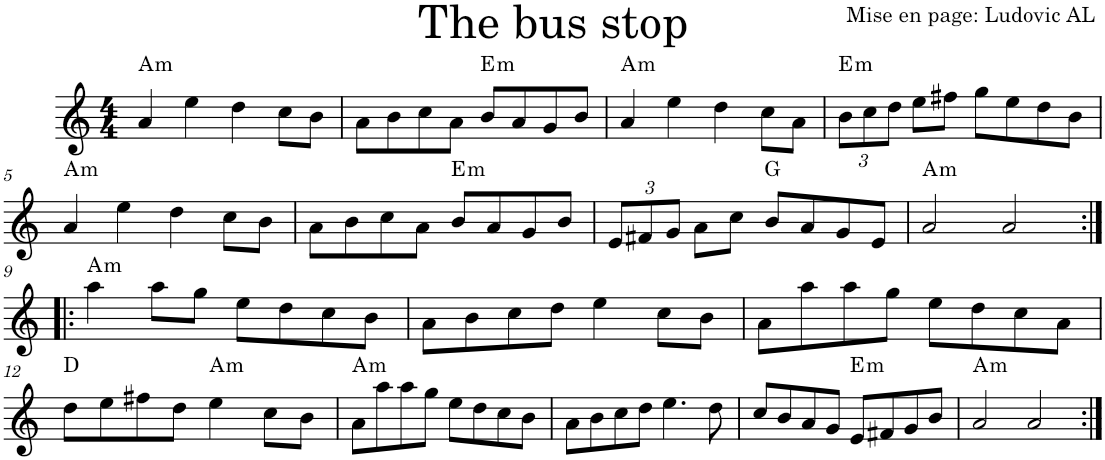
**kern	**harte
*part1	*part1
*staff1	*
*I"Violon	*
*I'Vln.	*
*clefG2	*
*k[]	*
*M4/4	*
=1	=1
!	!LO:H:kt=m
4a/	A:min
4ee\	.
4dd\	.
8cc\L	.
8b\J	.
=2	=2
8a\L	.
8b\	.
8cc\	.
8a\J	.
!	!LO:H:kt=m
8b/L	E:min
8a/	.
8g/	.
8b/J	.
=3	=3
!	!LO:H:kt=m
4a/	A:min
4ee\	.
4dd\	.
8cc\L	.
8a\J	.
=4	=4
*Xbrackettup	*
!	!LO:H:kt=m
12b\L	E:min
12cc\	.
12dd\J	.
8ee\L	.
8ff#X\J	.
8gg\L	.
8ee\	.
8dd\	.
8b\J	.
!!LO:LB:g=z
=5	=5
!	!LO:H:kt=m
4a/	A:min
4ee\	.
4dd\	.
8cc\L	.
8b\J	.
=6	=6
8a\L	.
8b\	.
8cc\	.
8a\J	.
!	!LO:H:kt=m
8b/L	E:min
8a/	.
8g/	.
8b/J	.
=7	=7
12e/L	.
12f#X/	.
12g/J	.
8a\L	.
8cc\J	.
8b/L	G:maj
8a/	.
8g/	.
8e/J	.
=8	=8
!	!LO:H:kt=m
2a/	A:min
2a/	.
!!LO:LB:g=z
=9:|!|:	=9:|!|:
!	!LO:H:kt=m
4aa\	A:min
8aa\L	.
8gg\J	.
8ee\L	.
8dd\	.
8cc\	.
8b\J	.
=10	=10
8a\L	.
8b\	.
8cc\	.
8dd\J	.
4ee\	.
8cc\L	.
8b\J	.
=11	=11
8a\L	.
8aa\	.
8aa\	.
8gg\J	.
8ee\L	.
8dd\	.
8cc\	.
8a\J	.
!!LO:LB:g=z
=12	=12
8dd\L	D:maj
8ee\	.
8ff#X\	.
8dd\J	.
!	!LO:H:kt=m
4ee\	A:min
8cc\L	.
8b\J	.
=13	=13
!	!LO:H:kt=m
8a\L	A:min
8aa\	.
8aa\	.
8gg\J	.
8ee\L	.
8dd\	.
8cc\	.
8b\J	.
=14	=14
8a\L	.
8b\	.
8cc\	.
8dd\J	.
4.ee\	.
8dd\	.
=15	=15
8cc/L	.
8b/	.
8a/	.
8g/J	.
!	!LO:H:kt=m
8e/L	E:min
8f#X/	.
8g/	.
8b/J	.
=16	=16
!	!LO:H:kt=m
2a/	A:min
2a/	.
=:|!	=:|!
*-	*-
